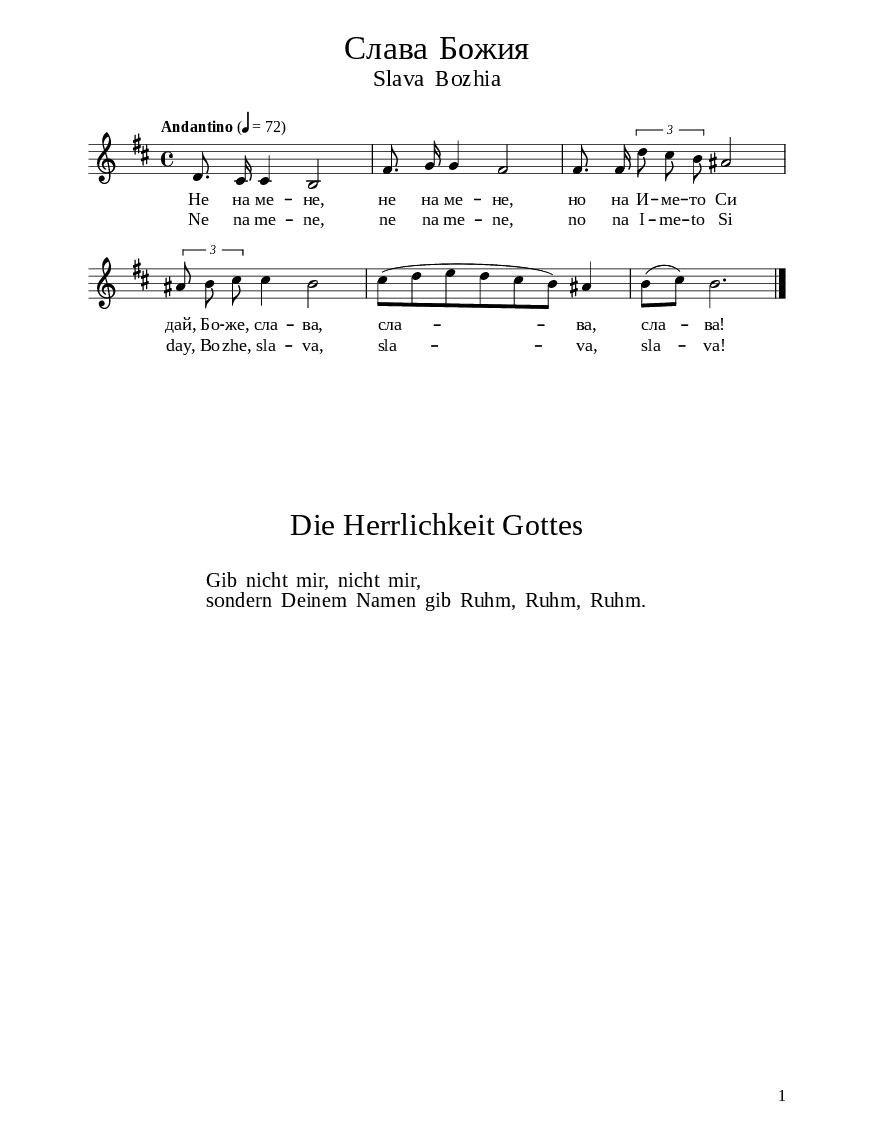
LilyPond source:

\version "2.22.0"

\paper {
  #(set-paper-size "a5")
}

\bookpart {
\paper {
  print-all-headers = ##t
  print-page-number = ##t
  print-first-page-number = ##t

  % put page numbers on the bottom
  oddHeaderMarkup = \markup ""
  evenHeaderMarkup = \markup ""
  oddFooterMarkup = \markup
    \fill-line {
      ""
      \on-the-fly #print-page-number-check-first \fromproperty #'page:page-number-string
    }
  evenFooterMarkup = \markup
    \fill-line {
      \on-the-fly #print-page-number-check-first \fromproperty #'page:page-number-string
      ""
    }

  left-margin = 1.5\cm
  right-margin = 1.5\cm
  top-margin = 1.6\cm
  bottom-margin = 1.2\cm
  ragged-bottom = ##t % do not spread the staves to fill the whole vertical space

  % change lyrics and titles font (affects notes also)
  fonts =
    #(make-pango-font-tree
     "Times New Roman"
     "DejaVu Sans"
     "DejaVu Sans Mono"
     (/ (* staff-height pt) 3.6))

  % change distance between staves
  system-system-spacing =
    #'((basic-distance . 12)
       (minimum-distance . 6)
       (padding . 1)
       (stretchability . 12))
}

\header {
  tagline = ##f
}

\score{
  \layout { 
    indent = 0.0\cm % remove first line indentation
    %ragged-last = ##t % do not spread last line to fill the whole space
    \context {
      \Score
      \omit BarNumber %remove bar numbers
    } % context

    \context { % change staff size
      \Staff
      fontSize = #+0 % affects notes size only
      \override StaffSymbol #'staff-space = #(magstep -3)
      \override StaffSymbol #'thickness = #0.5
      \override BarLine #'hair-thickness = #1
      %\override StaffSymbol #'ledger-line-thickness = #'(0 . 0)
    }

    \context { % adjust space between staff and lyrics and between the two lyric lines
      \Lyrics
      \override VerticalAxisGroup.nonstaff-relatedstaff-spacing = #'((basic-distance . 4.5))
      \override VerticalAxisGroup.nonstaff-nonstaff-spacing = #'((minimum-distance . 2))
    }
  } % layout

  \new Voice \absolute  {
    \clef treble
    \key d \major
    \time 4/4 \tempo \markup { % make tempo note smaller
      \concat { "Andantino " \normal-text { "(" }
          \teeny \general-align #Y #DOWN \note {4} #0.8
          \normal-text { " = 72)" }
      }
    }
    \autoBeamOff
    d'8. cis'16 cis'4 b2 | fis'8. g'16 g'4 fis'2 | fis'8. fis'16 \tupletUp \tuplet 3/2 {  d''8 cis'' b'8 } ais'2 | \break 
    \times 2/3  { ais'8 b' cis''8 } cis''4 b'2 | cis''8 [( d'' e'' d'' cis'' b' )] ais'4 | b'8 [( cis'' )] b'2. \bar "|."
  }
  
  \addlyrics {
    Не на ме -- не, не на ме -- не, но на И -- ме -- то Си
    дай, Бо -- же, сла -- ва, сла -- ва, сла -- ва!  
  }

  \addlyrics {
    Ne na me -- ne, ne na me -- ne, no na I -- me -- to Si
    day, Bo -- zhe, sla -- va, sla -- va, sla -- va!  
  }
  
  \header {
    title = \markup \column \normal-text \fontsize #2.5 {
              \center-align
              \line { Слава Божия }
              \vspace #-0.6
              \center-align
              \line \fontsize #-3 { Slava Bozhia }
              \vspace #-0.8
              \center-align
              \line \fontsize #-3 { " " }
            }
  }
  
  \midi{}

} % score



\markup \fontsize #+2.5 {
    \hspace #1
    \override #'(baseline-skip . 2.4) % affects space between column lines
    \column {
      \line {"   "}
      \line {"   "}
      \line {"   "}
      \line {"   "}
      \line {"   "}
    }

    \hspace #5
    \override #'(baseline-skip . 2.4)
    \column {
   
    } %column
} % markup



% include foreign translation(s) of the song
\version "2.22.0"

\markup \fill-line { \fontsize #6 "Die Herrlichkeit Gottes" }
\markup \null
\markup \null
\markup \fontsize #+2.5 {
  \hspace #10
  \override #'(baseline-skip . 2)
  \column {
    \line { " " }
     
     
     \line { " " Gib nicht mir, nicht mir, }

 \line { " " sondern Deinem Namen gib Ruhm, Ruhm, Ruhm.}
     
      }
       
    } 


} % bookpart
